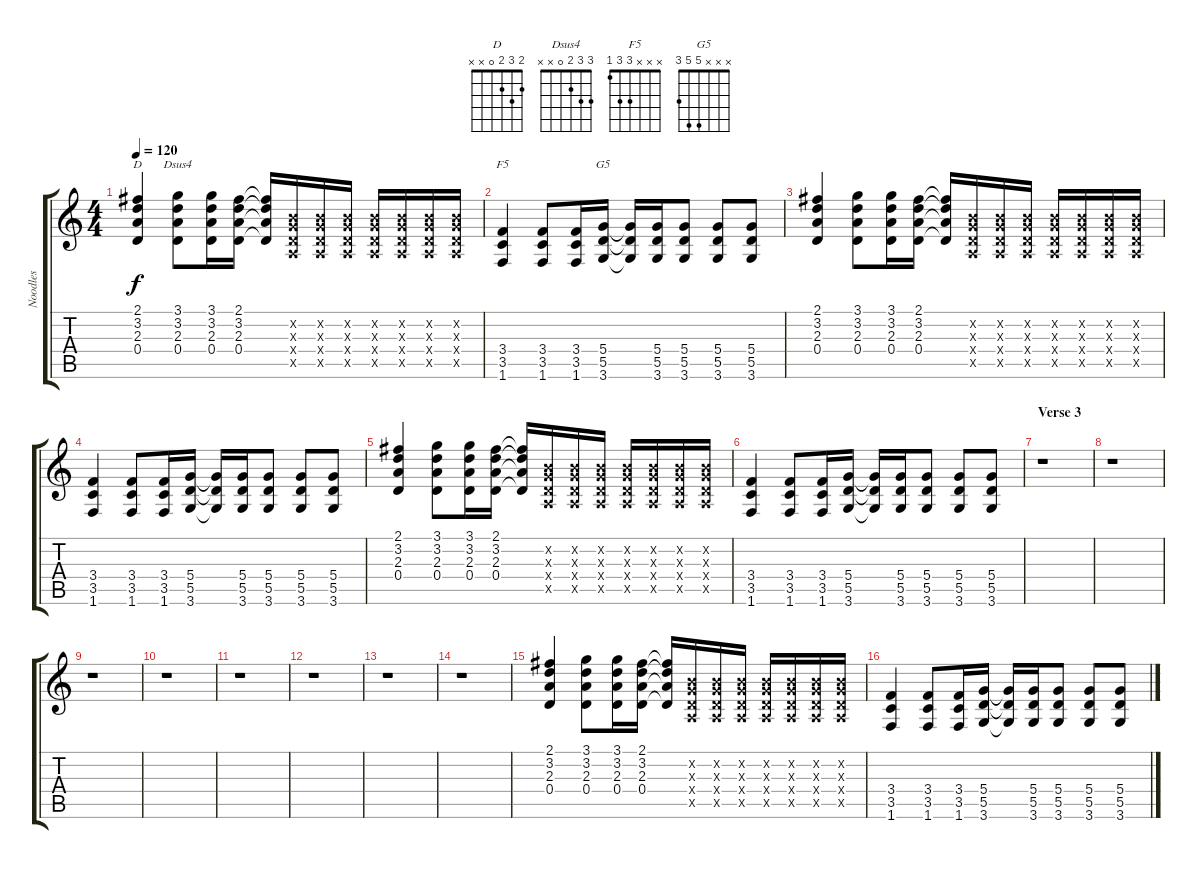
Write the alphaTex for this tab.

\track ("Noodles" "Noodles") {instrument distortionguitar}
\staff {score tabs}
\tuning (E4 B3 G3 D3 A2 E2) {hide}
\chord ("D" 2 3 2 0 x x)
\chord ("Dsus4" 3 3 2 0 x x)
\chord ("F5" x x x 3 3 1)
\chord ("G5" x x x 5 5 3)
\ts (4 4)
\tempo 120
\clef g2
\ks c
(2.1 3.2 2.3 0.4).4{ch "D" dy f} (3.1 3.2 2.3 0.4).8{ch "Dsus4"} (3.1 3.2 2.3 0.4).16 (2.1 3.2 2.3 0.4).16 (2.1{t} 3.2{t} 2.3{t} 0.4{t}).16 (0.2{x} 0.3{x} 0.4{x} 0.5{x}).16 (0.2{x} 0.3{x} 0.4{x} 0.5{x}).16 (0.2{x} 0.3{x} 0.4{x} 0.5{x}).16 (0.2{x} 0.3{x} 0.4{x} 0.5{x}).16 (0.2{x} 0.3{x} 0.4{x} 0.5{x}).16 (0.2{x} 0.3{x} 0.4{x} 0.5{x}).16 (0.2{x} 0.3{x} 0.4{x} 0.5{x}).16 |
(3.4 3.5 1.6).4{ch "F5"} (3.4 3.5 1.6).8 (3.4 3.5 1.6).16 (5.4 5.5 3.6).16{ch "G5"} (5.4{t} 5.5{t} 3.6{t}).16 (5.4 5.5 3.6).16 (5.4 5.5 3.6).8 (5.4 5.5 3.6).8 (5.4 5.5 3.6).8 |
(2.1 3.2 2.3 0.4).4 (3.1 3.2 2.3 0.4).8 (3.1 3.2 2.3 0.4).16 (2.1 3.2 2.3 0.4).16 (2.1{t} 3.2{t} 2.3{t} 0.4{t}).16 (0.2{x} 0.3{x} 0.4{x} 0.5{x}).16 (0.2{x} 0.3{x} 0.4{x} 0.5{x}).16 (0.2{x} 0.3{x} 0.4{x} 0.5{x}).16 (0.2{x} 0.3{x} 0.4{x} 0.5{x}).16 (0.2{x} 0.3{x} 0.4{x} 0.5{x}).16 (0.2{x} 0.3{x} 0.4{x} 0.5{x}).16 (0.2{x} 0.3{x} 0.4{x} 0.5{x}).16 |
(3.4 3.5 1.6).4 (3.4 3.5 1.6).8 (3.4 3.5 1.6).16 (5.4 5.5 3.6).16 (5.4{t} 5.5{t} 3.6{t}).16 (5.4 5.5 3.6).16 (5.4 5.5 3.6).8 (5.4 5.5 3.6).8 (5.4 5.5 3.6).8 |
(2.1 3.2 2.3 0.4).4 (3.1 3.2 2.3 0.4).8 (3.1 3.2 2.3 0.4).16 (2.1 3.2 2.3 0.4).16 (2.1{t} 3.2{t} 2.3{t} 0.4{t}).16 (0.2{x} 0.3{x} 0.4{x} 0.5{x}).16 (0.2{x} 0.3{x} 0.4{x} 0.5{x}).16 (0.2{x} 0.3{x} 0.4{x} 0.5{x}).16 (0.2{x} 0.3{x} 0.4{x} 0.5{x}).16 (0.2{x} 0.3{x} 0.4{x} 0.5{x}).16 (0.2{x} 0.3{x} 0.4{x} 0.5{x}).16 (0.2{x} 0.3{x} 0.4{x} 0.5{x}).16 |
(3.4 3.5 1.6).4 (3.4 3.5 1.6).8 (3.4 3.5 1.6).16 (5.4 5.5 3.6).16 (5.4{t} 5.5{t} 3.6{t}).16 (5.4 5.5 3.6).16 (5.4 5.5 3.6).8 (5.4 5.5 3.6).8 (5.4 5.5 3.6).8 |
\section ("" "Verse 3")
r.1 |
r.1 |
r.1 |
r.1 |
r.1 |
r.1 |
r.1 |
r.1 |
(2.1 3.2 2.3 0.4).4 (3.1 3.2 2.3 0.4).8 (3.1 3.2 2.3 0.4).16 (2.1 3.2 2.3 0.4).16 (2.1{t} 3.2{t} 2.3{t} 0.4{t}).16 (0.2{x} 0.3{x} 0.4{x} 0.5{x}).16 (0.2{x} 0.3{x} 0.4{x} 0.5{x}).16 (0.2{x} 0.3{x} 0.4{x} 0.5{x}).16 (0.2{x} 0.3{x} 0.4{x} 0.5{x}).16 (0.2{x} 0.3{x} 0.4{x} 0.5{x}).16 (0.2{x} 0.3{x} 0.4{x} 0.5{x}).16 (0.2{x} 0.3{x} 0.4{x} 0.5{x}).16 |
(3.4 3.5 1.6).4 (3.4 3.5 1.6).8 (3.4 3.5 1.6).16 (5.4 5.5 3.6).16 (5.4{t} 5.5{t} 3.6{t}).16 (5.4 5.5 3.6).16 (5.4 5.5 3.6).8 (5.4 5.5 3.6).8 (5.4 5.5 3.6).8
